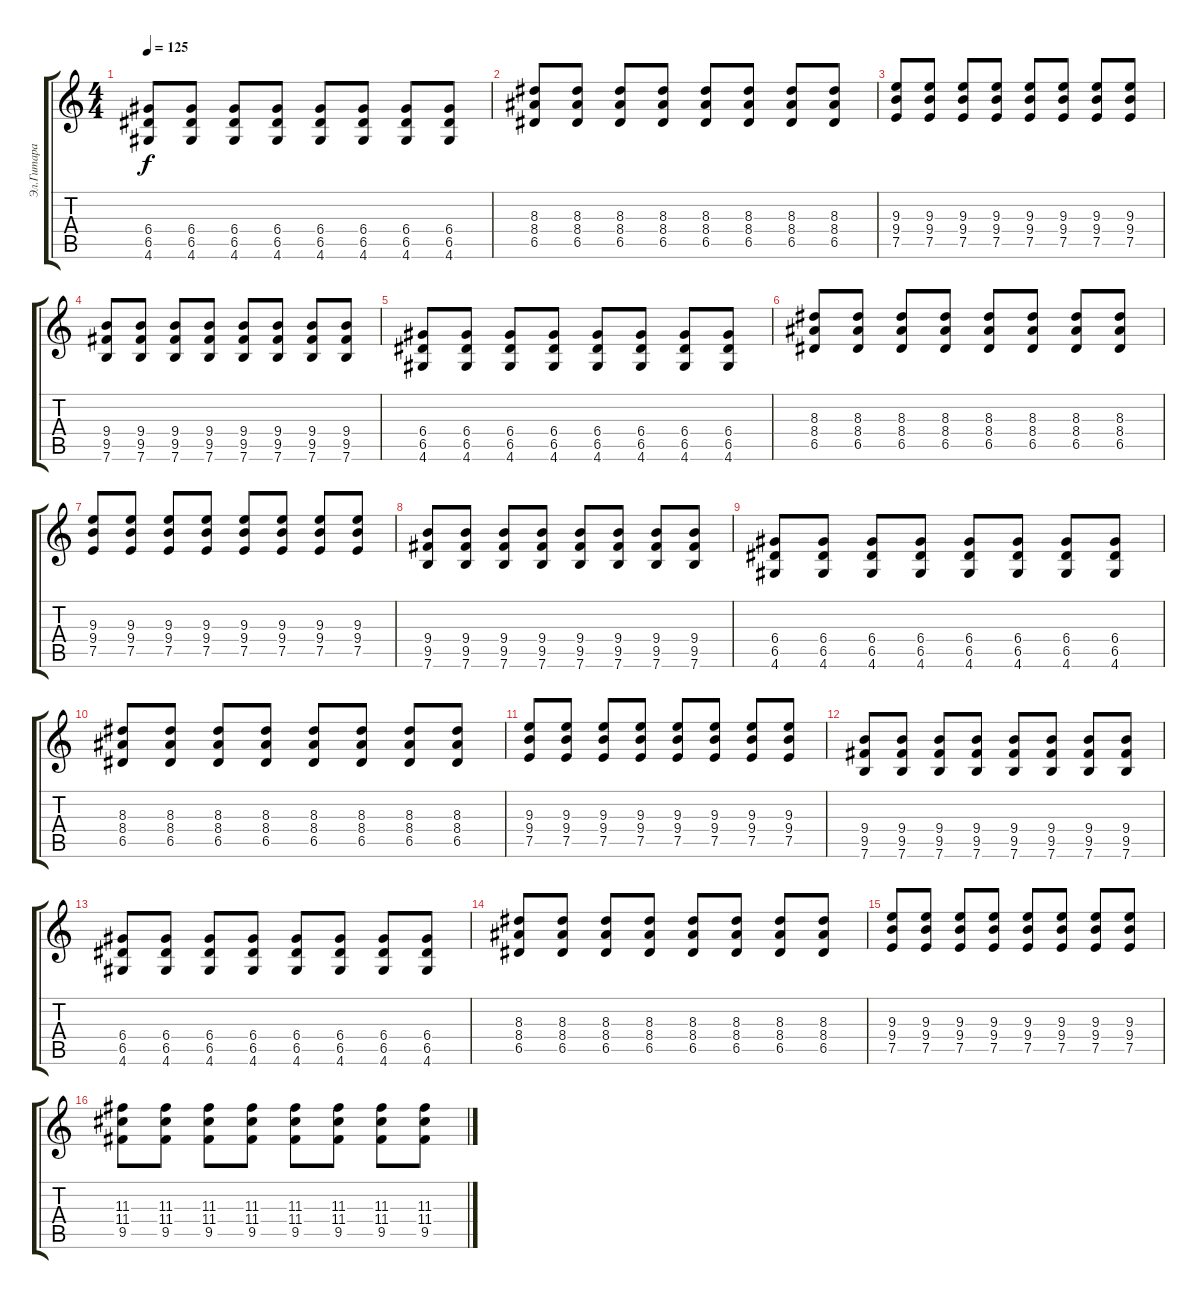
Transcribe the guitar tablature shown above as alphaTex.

\track ("Эл.Гитара" "Эл.Гитара") {instrument overdrivenguitar}
\staff {score tabs}
\tuning (E4 B3 G3 D3 A2 E2) {hide}
\ts (4 4)
\tempo 125
\clef g2
\ks c
(6.4 6.5 4.6).8{dy f} (6.4 6.5 4.6).8 (6.4 6.5 4.6).8 (6.4 6.5 4.6).8 (6.4 6.5 4.6).8 (6.4 6.5 4.6).8 (6.4 6.5 4.6).8 (6.4 6.5 4.6).8 |
(8.3 8.4 6.5).8 (8.3 8.4 6.5).8 (8.3 8.4 6.5).8 (8.3 8.4 6.5).8 (8.3 8.4 6.5).8 (8.3 8.4 6.5).8 (8.3 8.4 6.5).8 (8.3 8.4 6.5).8 |
(9.3 9.4 7.5).8 (9.3 9.4 7.5).8 (9.3 9.4 7.5).8 (9.3 9.4 7.5).8 (9.3 9.4 7.5).8 (9.3 9.4 7.5).8 (9.3 9.4 7.5).8 (9.3 9.4 7.5).8 |
(9.4 9.5 7.6).8 (9.4 9.5 7.6).8 (9.4 9.5 7.6).8 (9.4 9.5 7.6).8 (9.4 9.5 7.6).8 (9.4 9.5 7.6).8 (9.4 9.5 7.6).8 (9.4 9.5 7.6).8 |
(6.4 6.5 4.6).8 (6.4 6.5 4.6).8 (6.4 6.5 4.6).8 (6.4 6.5 4.6).8 (6.4 6.5 4.6).8 (6.4 6.5 4.6).8 (6.4 6.5 4.6).8 (6.4 6.5 4.6).8 |
(8.3 8.4 6.5).8 (8.3 8.4 6.5).8 (8.3 8.4 6.5).8 (8.3 8.4 6.5).8 (8.3 8.4 6.5).8 (8.3 8.4 6.5).8 (8.3 8.4 6.5).8 (8.3 8.4 6.5).8 |
(9.3 9.4 7.5).8 (9.3 9.4 7.5).8 (9.3 9.4 7.5).8 (9.3 9.4 7.5).8 (9.3 9.4 7.5).8 (9.3 9.4 7.5).8 (9.3 9.4 7.5).8 (9.3 9.4 7.5).8 |
(9.4 9.5 7.6).8 (9.4 9.5 7.6).8 (9.4 9.5 7.6).8 (9.4 9.5 7.6).8 (9.4 9.5 7.6).8 (9.4 9.5 7.6).8 (9.4 9.5 7.6).8 (9.4 9.5 7.6).8 |
(6.4 6.5 4.6).8 (6.4 6.5 4.6).8 (6.4 6.5 4.6).8 (6.4 6.5 4.6).8 (6.4 6.5 4.6).8 (6.4 6.5 4.6).8 (6.4 6.5 4.6).8 (6.4 6.5 4.6).8 |
(8.3 8.4 6.5).8 (8.3 8.4 6.5).8 (8.3 8.4 6.5).8 (8.3 8.4 6.5).8 (8.3 8.4 6.5).8 (8.3 8.4 6.5).8 (8.3 8.4 6.5).8 (8.3 8.4 6.5).8 |
(9.3 9.4 7.5).8 (9.3 9.4 7.5).8 (9.3 9.4 7.5).8 (9.3 9.4 7.5).8 (9.3 9.4 7.5).8 (9.3 9.4 7.5).8 (9.3 9.4 7.5).8 (9.3 9.4 7.5).8 |
(9.4 9.5 7.6).8 (9.4 9.5 7.6).8 (9.4 9.5 7.6).8 (9.4 9.5 7.6).8 (9.4 9.5 7.6).8 (9.4 9.5 7.6).8 (9.4 9.5 7.6).8 (9.4 9.5 7.6).8 |
(6.4 6.5 4.6).8 (6.4 6.5 4.6).8 (6.4 6.5 4.6).8 (6.4 6.5 4.6).8 (6.4 6.5 4.6).8 (6.4 6.5 4.6).8 (6.4 6.5 4.6).8 (6.4 6.5 4.6).8 |
(8.3 8.4 6.5).8 (8.3 8.4 6.5).8 (8.3 8.4 6.5).8 (8.3 8.4 6.5).8 (8.3 8.4 6.5).8 (8.3 8.4 6.5).8 (8.3 8.4 6.5).8 (8.3 8.4 6.5).8 |
(9.3 9.4 7.5).8 (9.3 9.4 7.5).8 (9.3 9.4 7.5).8 (9.3 9.4 7.5).8 (9.3 9.4 7.5).8 (9.3 9.4 7.5).8 (9.3 9.4 7.5).8 (9.3 9.4 7.5).8 |
(11.3 11.4 9.5).8 (11.3 11.4 9.5).8 (11.3 11.4 9.5).8 (11.3 11.4 9.5).8 (11.3 11.4 9.5).8 (11.3 11.4 9.5).8 (11.3 11.4 9.5).8 (11.3 11.4 9.5).8
